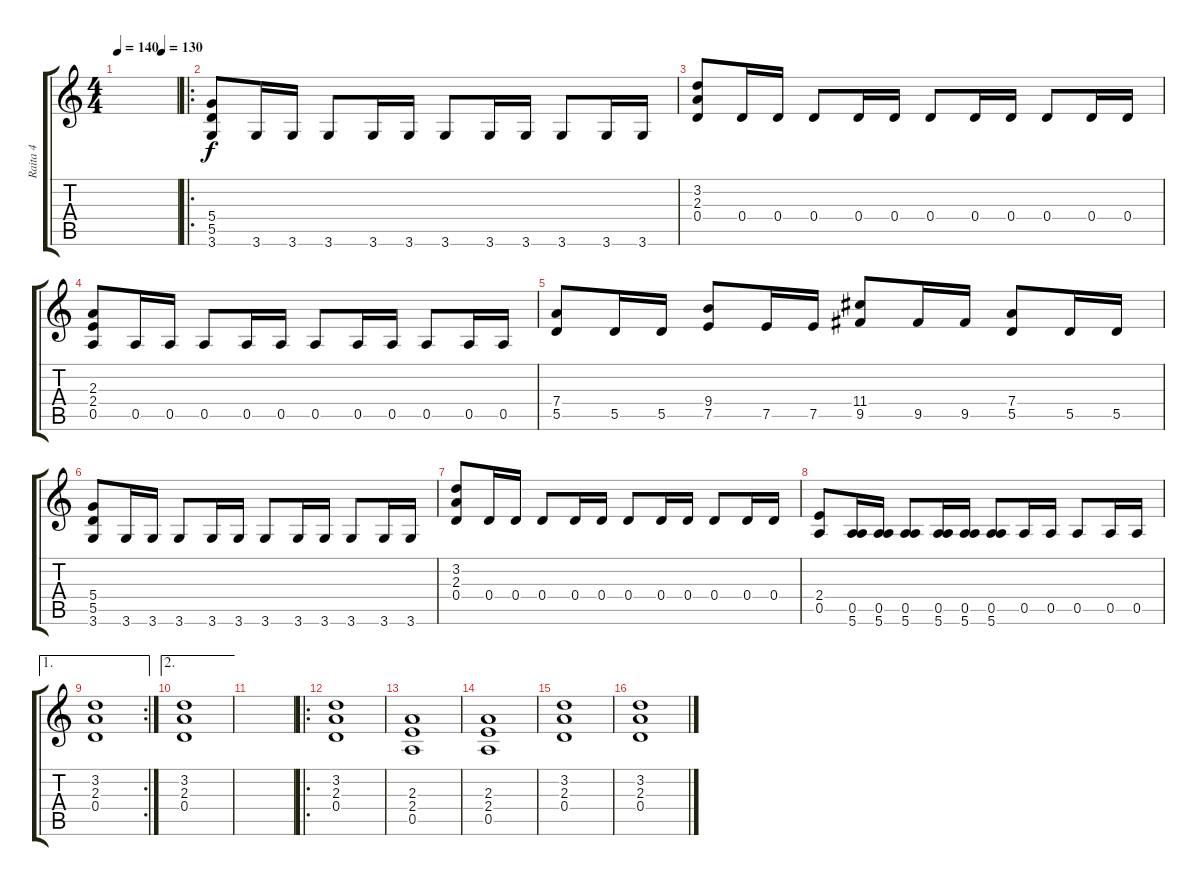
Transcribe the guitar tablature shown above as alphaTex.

\track ("Raita 4" "Raita 4") {instrument distortionguitar}
\staff {score tabs}
\tuning (E4 B3 G3 D3 A2 E2) {hide}
\ts (4 4)
\tempo 140
\tempo (130 0.75)
\tempo 140
\clef g2
\ks c
|
\ro
(5.4 5.5 3.6).8 3.6.16 3.6.16 3.6.8 3.6.16 3.6.16 3.6.8 3.6.16 3.6.16 3.6.8 3.6.16 3.6.16 |
(3.2 2.3 0.4).8 0.4.16 0.4.16 0.4.8 0.4.16 0.4.16 0.4.8 0.4.16 0.4.16 0.4.8 0.4.16 0.4.16 |
(2.3 2.4 0.5).8 0.5.16 0.5.16 0.5.8 0.5.16 0.5.16 0.5.8 0.5.16 0.5.16 0.5.8 0.5.16 0.5.16 |
(7.4 5.5).8 5.5.16 5.5.16 (9.4 7.5).8 7.5.16 7.5.16 (11.4 9.5).8 9.5.16 9.5.16 (7.4 5.5).8 5.5.16 5.5.16 |
(5.4 5.5 3.6).8 3.6.16 3.6.16 3.6.8 3.6.16 3.6.16 3.6.8 3.6.16 3.6.16 3.6.8 3.6.16 3.6.16 |
(3.2 2.3 0.4).8 0.4.16 0.4.16 0.4.8 0.4.16 0.4.16 0.4.8 0.4.16 0.4.16 0.4.8 0.4.16 0.4.16 |
(2.4 0.5).8 (0.5 5.6).16 (0.5 5.6).16 (0.5 5.6).8 (0.5 5.6).16 (0.5 5.6).16 (0.5 5.6).8 0.5.16 0.5.16 0.5.8 0.5.16 0.5.16 |
\ae 1
\rc 2
(3.2 2.3 0.4).1 |
\ae 2
(3.2 2.3 0.4).1 |
|
\ro
(3.2 2.3 0.4).1 |
(2.3 2.4 0.5).1 |
(2.3 2.4 0.5).1 |
(3.2 2.3 0.4).1 |
(3.2 2.3 0.4).1
